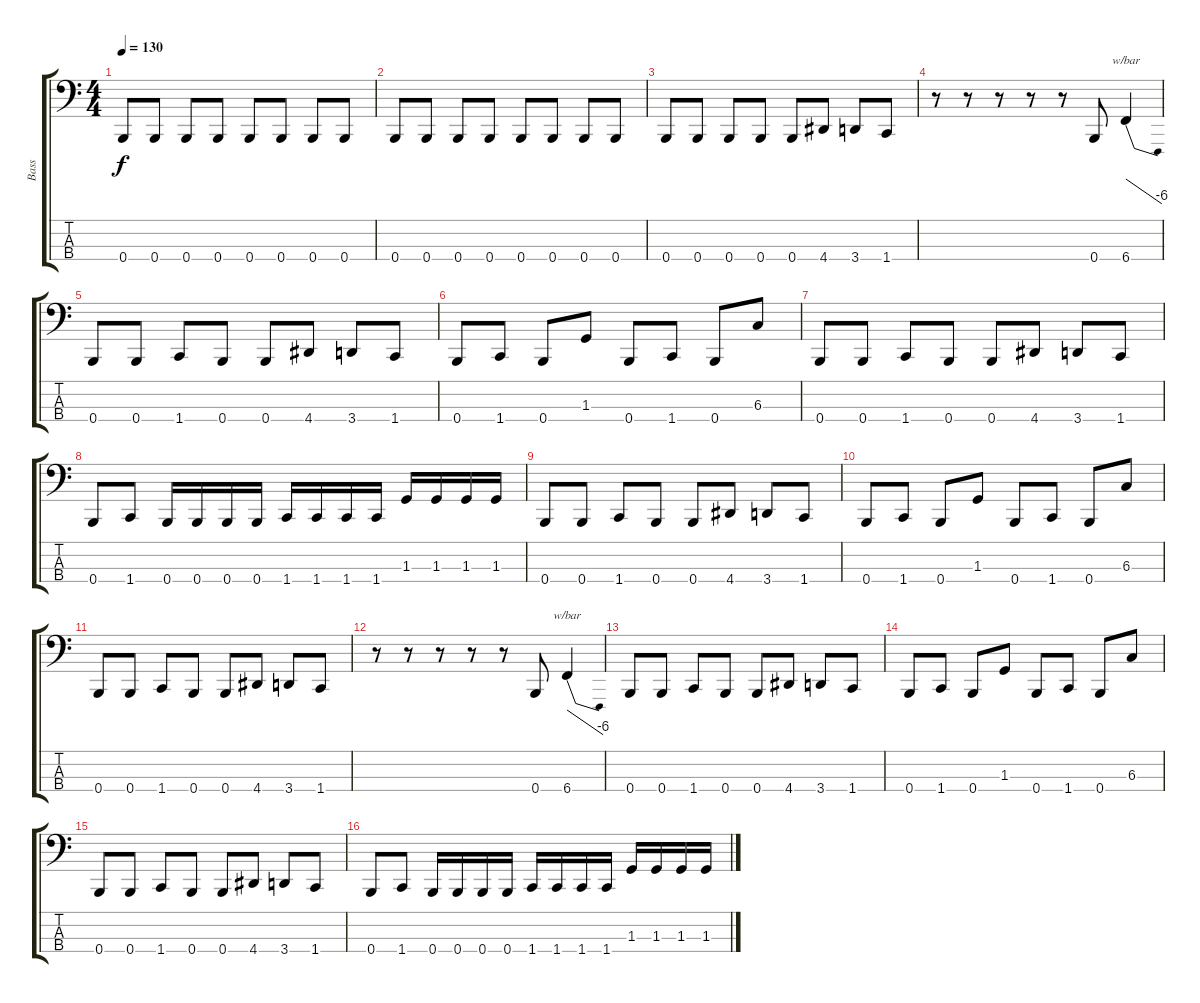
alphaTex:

\track ("Bass" "Bass") {instrument electricbasspick}
\staff {score tabs}
\tuning (E2 B1 Gb1 B0) {hide}
\ts (4 4)
\tempo 130
\clef f4
\ks c
0.4.8{dy f} 0.4.8 0.4.8 0.4.8 0.4.8 0.4.8 0.4.8 0.4.8 |
0.4.8 0.4.8 0.4.8 0.4.8 0.4.8 0.4.8 0.4.8 0.4.8 |
0.4.8 0.4.8 0.4.8 0.4.8 0.4.8 4.4.8 3.4.8 1.4.8 |
r.8 r.8 r.8 r.8 r.8 0.4.8 6.4.4{tbe (dive default 0 0 60 -24)} |
0.4.8 0.4.8 1.4.8 0.4.8 0.4.8 4.4.8 3.4.8 1.4.8 |
0.4.8 1.4.8 0.4.8 1.3.8 0.4.8 1.4.8 0.4.8 6.3.8 |
0.4.8 0.4.8 1.4.8 0.4.8 0.4.8 4.4.8 3.4.8 1.4.8 |
0.4.8 1.4.8 0.4.16 0.4.16 0.4.16 0.4.16 1.4.16 1.4.16 1.4.16 1.4.16 1.3.16 1.3.16 1.3.16 1.3.16 |
0.4.8 0.4.8 1.4.8 0.4.8 0.4.8 4.4.8 3.4.8 1.4.8 |
0.4.8 1.4.8 0.4.8 1.3.8 0.4.8 1.4.8 0.4.8 6.3.8 |
0.4.8 0.4.8 1.4.8 0.4.8 0.4.8 4.4.8 3.4.8 1.4.8 |
r.8 r.8 r.8 r.8 r.8 0.4.8 6.4.4{tbe (dive default 0 0 60 -24)} |
0.4.8 0.4.8 1.4.8 0.4.8 0.4.8 4.4.8 3.4.8 1.4.8 |
0.4.8 1.4.8 0.4.8 1.3.8 0.4.8 1.4.8 0.4.8 6.3.8 |
0.4.8 0.4.8 1.4.8 0.4.8 0.4.8 4.4.8 3.4.8 1.4.8 |
0.4.8 1.4.8 0.4.16 0.4.16 0.4.16 0.4.16 1.4.16 1.4.16 1.4.16 1.4.16 1.3.16 1.3.16 1.3.16 1.3.16
